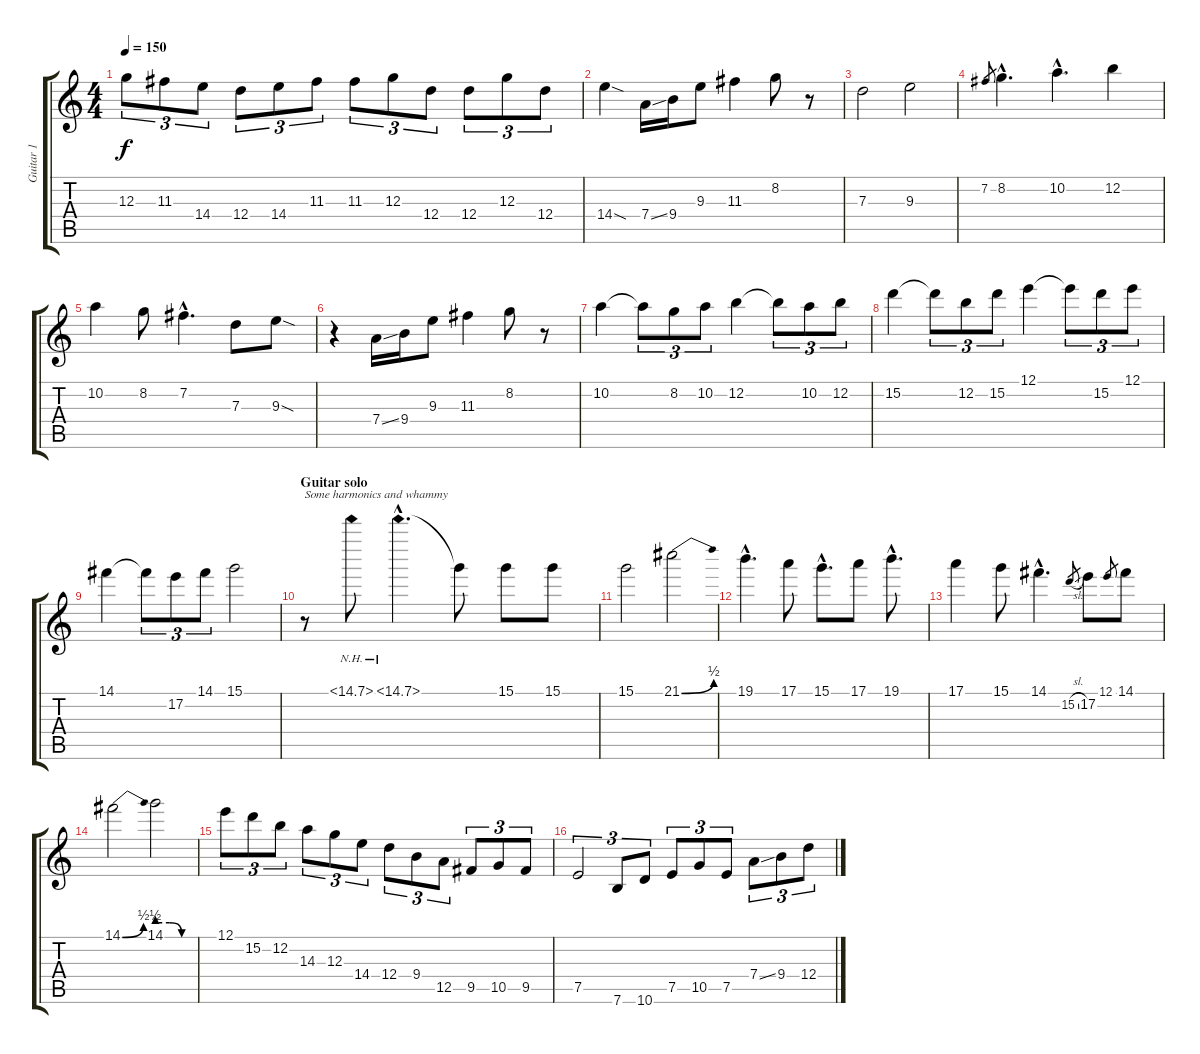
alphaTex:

\track ("Guitar 1" "Guitar 1") {instrument distortionguitar}
\staff {score tabs}
\tuning (E4 B3 G3 D3 A2 E2) {hide}
\ts (4 4)
\tempo 150
\clef g2
\ks c
12.3.8{tu (3 2) dy f} 11.3.8{tu (3 2)} 14.4.8{tu (3 2)} 12.4.8{tu (3 2)} 14.4.8{tu (3 2)} 11.3.8{tu (3 2)} 11.3.8{tu (3 2)} 12.3.8{tu (3 2)} 12.4.8{tu (3 2)} 12.4.8{tu (3 2)} 12.3.8{tu (3 2)} 12.4.8{tu (3 2)} |
14.4{sod}.4 7.4{ss}.16 9.4.16 9.3.8 11.3.4 8.2.8 r.8 |
7.3.2 9.3.2 |
7.2.8{gr} 8.2{hac}.4{d} 10.2{hac}.4{d} 12.2.4 |
10.2.4 8.2.8 7.2{hac}.4{d} 7.3.8 9.3{sod}.8 |
r.4 7.4{ss}.16 9.4.16 9.3.8 11.3.4 8.2.8 r.8 |
10.2.4 10.2{t}.8{tu (3 2)} 8.2.8{tu (3 2)} 10.2.8{tu (3 2)} 12.2.4 12.2{t}.8{tu (3 2)} 10.2.8{tu (3 2)} 12.2.8{tu (3 2)} |
15.2.4 15.2{t}.8{tu (3 2)} 12.2.8{tu (3 2)} 15.2.8{tu (3 2)} 12.1.4 12.1{t}.8{tu (3 2)} 15.2.8{tu (3 2)} 12.1.8{tu (3 2)} |
14.1.4 14.1{t}.8{tu (3 2)} 17.2.8{tu (3 2)} 14.1.8{tu (3 2)} 15.1.2 |
\section ("" "Guitar solo")
r.8{txt "Some harmonics and whammy"} 15.1{nh}.8 15.1{nh hac}.4{d} 15.1{t}.8 15.1.8 15.1.8 |
15.1.2 21.1{be (bend 0 0 60 2)}.2 |
19.1{hac}.4{d} 17.1.8 15.1{hac}.8{d} 17.1.8 19.1{hac}.8{d} |
17.1.4 15.1.8 14.1{hac}.4{d} 15.2{sl}.8{gr} 17.2.8 12.1.8{gr} 14.1.8 |
14.1{be (bend 0 0 60 2)}.2 14.1{be (custom 0 2 20 2 40 0 60 0)}.2 |
12.1.8{tu (3 2)} 15.2.8{tu (3 2)} 12.2.8{tu (3 2)} 14.3.8{tu (3 2)} 12.3.8{tu (3 2)} 14.4.8{tu (3 2)} 12.4.8{tu (3 2)} 9.4.8{tu (3 2)} 12.5.8{tu (3 2)} 9.5.8{tu (3 2)} 10.5.8{tu (3 2)} 9.5.8{tu (3 2)} |
7.5.2{tu (3 2)} 7.6.8{tu (3 2)} 10.6.8{tu (3 2)} 7.5.8{tu (3 2)} 10.5.8{tu (3 2)} 7.5.8{tu (3 2)} 7.4{ss}.8{tu (3 2)} 9.4.8{tu (3 2)} 12.4.8{tu (3 2)}
